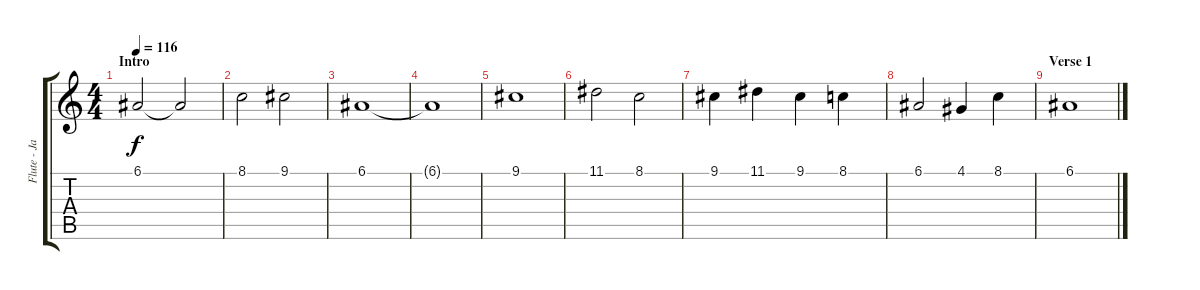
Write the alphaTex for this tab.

\track ("Flute - Jana Holaskova(guest)" "Flute - Ja") {instrument flute}
\staff {score tabs}
\tuning (E4 B3 G3 D3 A2 E2) {hide}
\ts (4 4)
\section ("" "Intro")
\tempo 116
\clef g2
\ks c
6.1.2{dy f instrument flute} 6.1{t}.2 |
8.1.2 9.1.2 |
6.1.1 |
6.1{t}.1 |
9.1.1 |
11.1.2 8.1.2 |
9.1.4 11.1.4 9.1.4 8.1.4 |
6.1.2 4.1.4 8.1.4 |
\section ("" "Verse 1")
6.1.1
